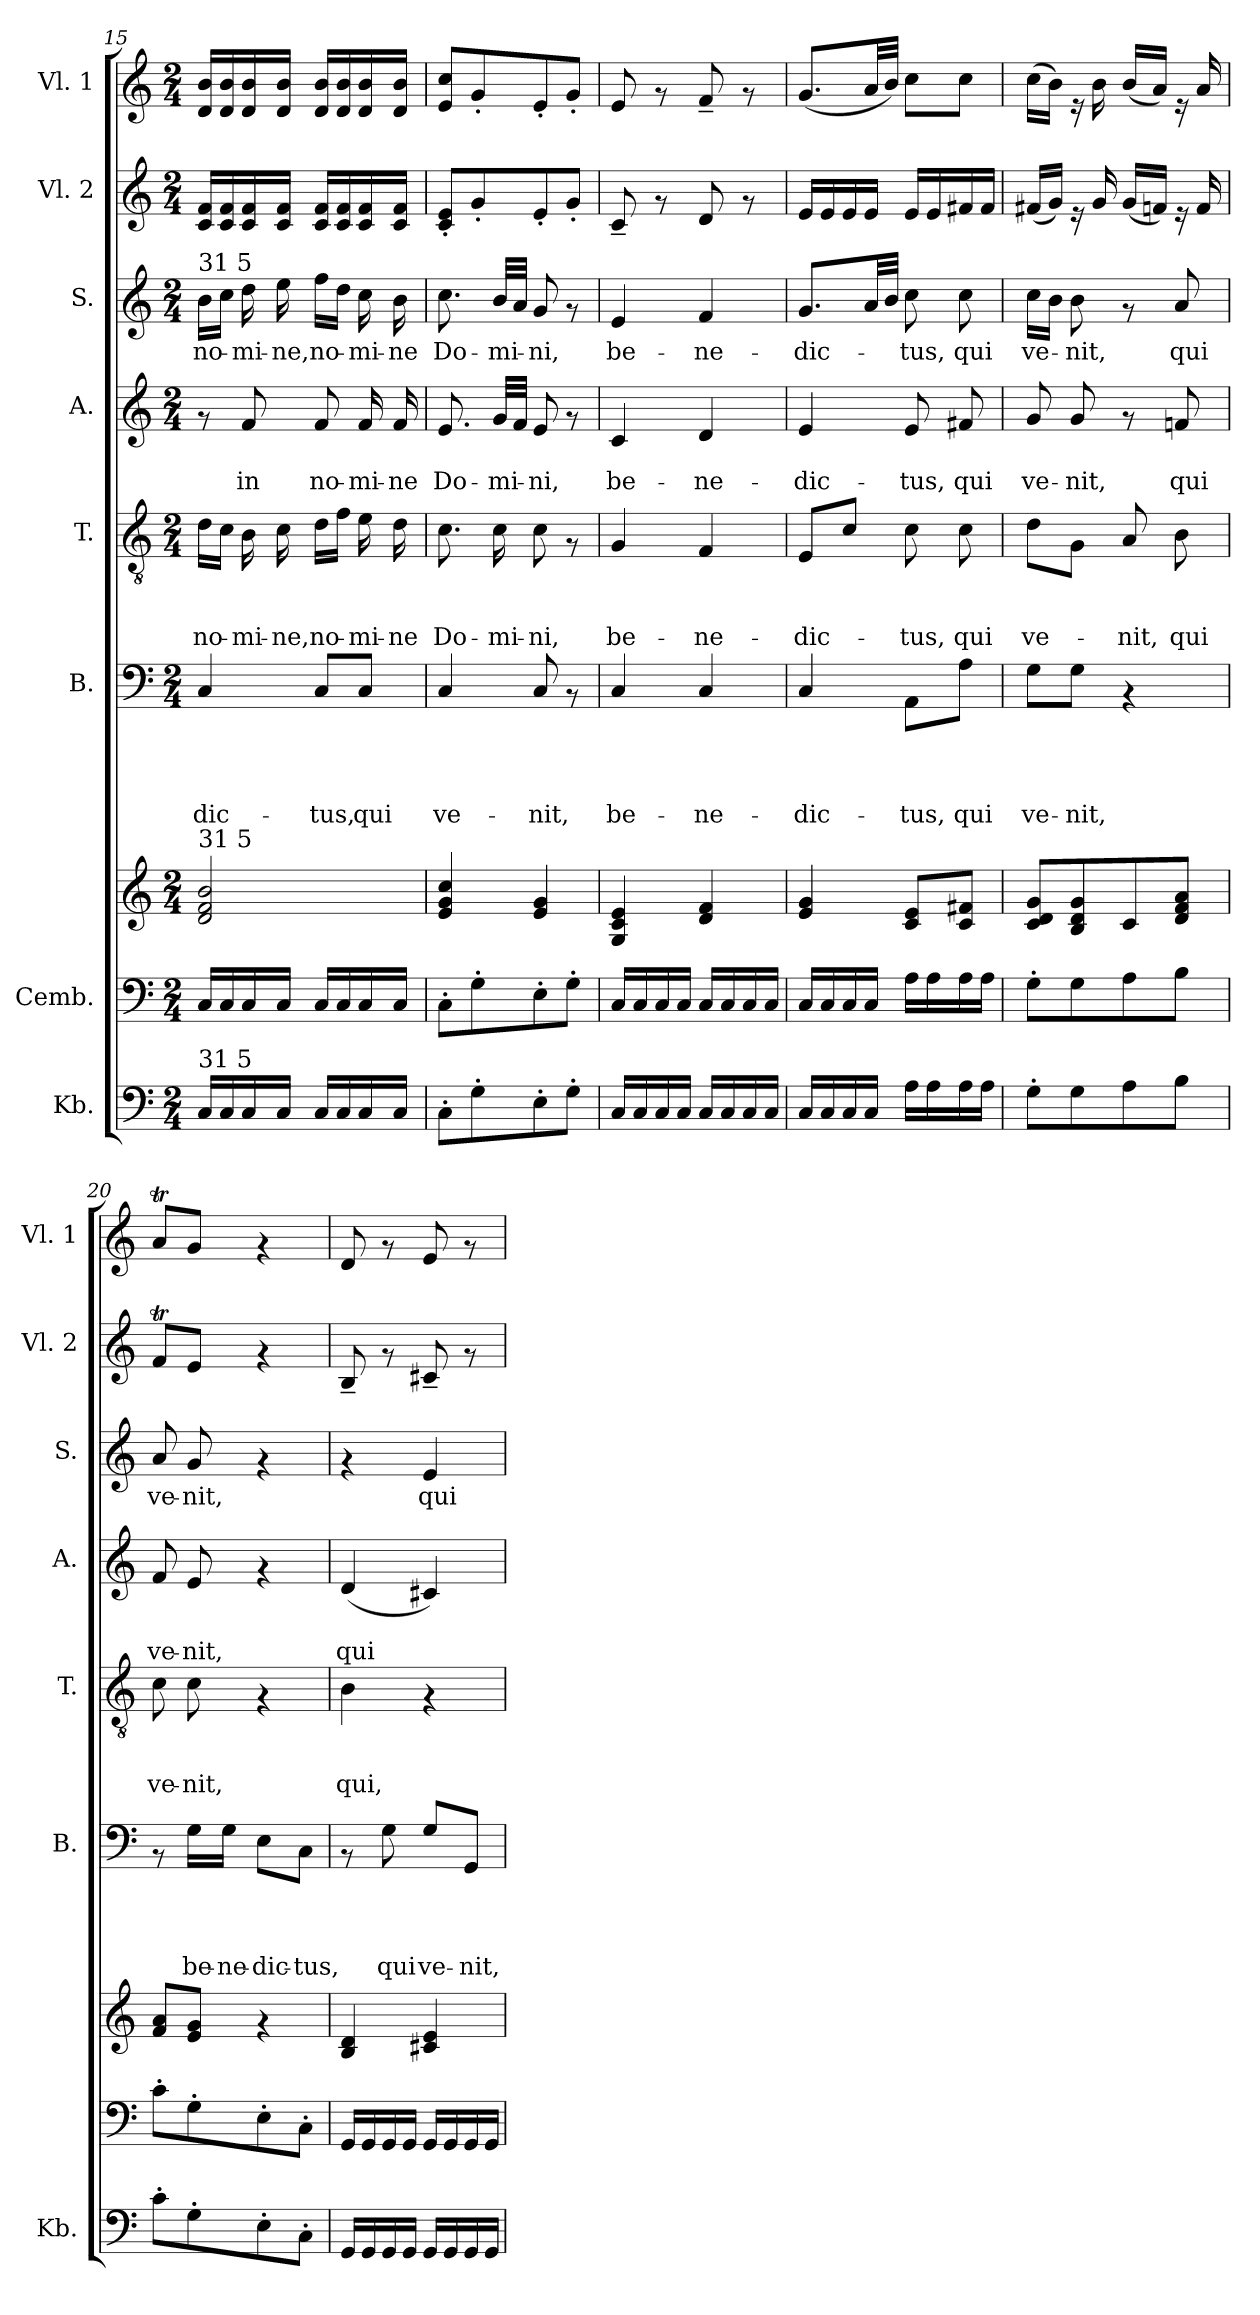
**kern	**kern	**kern	**kern	**text	**text	**text	**text	**kern	**text	**text	**text	**kern	**text	**text	**kern	**text	**kern	**kern
*part8	*part7	*part7	*part6	*part6	*part6	*part6	*part6	*part5	*part5	*part5	*part5	*part4	*part4	*part4	*part3	*part3	*part2	*part1
*staff9	*staff8	*staff7	*staff6	*staff6	*staff6	*staff6	*staff6	*staff5	*staff5	*staff5	*staff5	*staff4	*staff4	*staff4	*staff3	*staff3	*staff2	*staff1
*I"Kb.	*I"Cemb.	*	*I"B.	*	*	*	*	*I"T.	*	*	*	*I"A.	*	*	*I"S.	*	*I"Vl. 2	*I"Vl. 1
*I'Kb.	*	*	*I'B.	*	*	*	*	*I'T.	*	*	*	*I'A.	*	*	*I'S.	*	*I'Vl. 2	*I'Vl. 1
!!LO:PB:g=z
*clefF4	*clefF4	*clefG2	*clefF4	*	*	*	*	*clefGv2	*	*	*	*clefG2	*	*	*clefG2	*	*clefG2	*clefG2
*k[]	*k[]	*k[]	*k[]	*	*	*	*	*k[]	*	*	*	*k[]	*	*	*k[]	*	*k[]	*k[]
*C:	*C:	*C:	*C:	*	*	*	*	*C:	*	*	*	*C:	*	*	*C:	*	*C:	*C:
*M2/4	*M2/4	*M2/4	*M2/4	*	*	*	*	*M2/4	*	*	*	*M2/4	*	*	*M2/4	*	*M2/4	*M2/4
=15	=15	=15	=15	=15	=15	=15	=15	=15	=15	=15	=15	=15	=15	=15	=15	=15	=15	=15
!	!	!	!	!	!	!	!	!	!	!	!	!	!	!	!LO:TX:a:t=31 5	!	!	!
!	!	!LO:TX:a:t=31 5	!	!	!	!	!	!	!	!	!	!	!	!	!	!	!	!
!LO:TX:a:t=31 5	!	!	!	!	!	!	!	!	!	!	!	!	!	!	!	!	!	!
!	!	!	!	!	!	!	!LO:LY:b	!	!	!	!LO:LY:b	!	!	!	!	!LO:LY:b	!	!
16C/LL	16C/LL	2d/ 2f/ 2b/	4C/	.	.	.	-dic-	16d\LL	.	.	no-	8rf	.	.	16b\LL	no-	16c/ 16f/LL	16d/ 16b/LL
16C/	16C/	.	.	.	.	.	.	16c\JJ	.	.	.	.	.	.	16cc\JJ	.	16c/ 16f/	16d/ 16b/
!	!	!	!	!	!	!	!	!	!	!	!LO:LY:b	!	!	!LO:LY:b	!	!LO:LY:b	!	!
16C/	16C/	.	.	.	.	.	.	16B\	.	.	-mi-	8f/	.	in	16dd\	-mi-	16c/ 16f/	16d/ 16b/
!	!	!	!	!	!	!	!	!	!	!	!LO:LY:b	!	!	!	!	!LO:LY:b	!	!
16C/JJ	16C/JJ	.	.	.	.	.	.	16c\	.	.	-ne,	.	.	.	16ee\	-ne,	16c/ 16f/JJ	16d/ 16b/JJ
!	!	!	!	!	!	!	!LO:LY:b	!	!	!	!LO:LY:b	!	!	!LO:LY:b	!	!LO:LY:b	!	!
16C/LL	16C/LL	.	8C/L	.	.	.	-tus,	16d\LL	.	.	no-	8f/	.	no-	16ff\LL	no-	16c/ 16f/LL	16d/ 16b/LL
16C/	16C/	.	.	.	.	.	.	16f\JJ	.	.	.	.	.	.	16dd\JJ	.	16c/ 16f/	16d/ 16b/
!	!	!	!	!	!	!	!LO:LY:b	!	!	!	!LO:LY:b	!	!	!LO:LY:b	!	!LO:LY:b	!	!
16C/	16C/	.	8C/J	.	.	.	qui	16e\	.	.	-mi-	16f/	.	-mi-	16cc\	-mi-	16c/ 16f/	16d/ 16b/
!	!	!	!	!	!	!	!	!	!	!	!LO:LY:b	!	!	!LO:LY:b	!	!LO:LY:b	!	!
16C/JJ	16C/JJ	.	.	.	.	.	.	16d\	.	.	-ne	16f/	.	-ne	16b\	-ne	16c/ 16f/JJ	16d/ 16b/JJ
=16	=16	=16	=16	=16	=16	=16	=16	=16	=16	=16	=16	=16	=16	=16	=16	=16	=16	=16
!	!	!	!	!	!	!	!LO:LY:b	!	!	!	!LO:LY:b	!	!	!LO:LY:b	!	!LO:LY:b	!	!
8C'>\L	8C'>\L	4e/ 4g/ 4cc/	4C/	.	.	.	ve-	8.c\	.	.	Do-	8.e/	.	Do-	8.cc\	Do-	8c/'< 8e/'<L	8e/ 8cc/L
8G'>\	8G'>\	.	.	.	.	.	.	.	.	.	.	.	.	.	.	.	8g'</	8g'</
!	!	!	!	!	!	!	!	!	!	!	!LO:LY:b	!	!	!LO:LY:b	!	!LO:LY:b	!	!
.	.	.	.	.	.	.	.	16c\	.	.	-mi-	32g/LLL	.	-mi-	32b/LLL	-mi-	.	.
.	.	.	.	.	.	.	.	.	.	.	.	32f/JJJ	.	.	32a/JJJ	.	.	.
!	!	!	!	!	!	!	!LO:LY:b	!	!	!	!LO:LY:b	!	!	!LO:LY:b	!	!LO:LY:b	!	!
8E'>\	8E'>\	4e/ 4g/	8C/	.	.	.	-nit,	8c\	.	.	-ni,	8e/	.	-ni,	8g/	-ni,	8e'</	8e'</
8G'>\J	8G'>\J	.	8rAA	.	.	.	.	8rF	.	.	.	8rf	.	.	8rf	.	8g'</J	8g'</J
=17	=17	=17	=17	=17	=17	=17	=17	=17	=17	=17	=17	=17	=17	=17	=17	=17	=17	=17
!	!	!	!	!	!	!	!LO:LY:b	!	!	!	!LO:LY:b	!	!	!LO:LY:b	!	!LO:LY:b	!	!
16C/LL	16C/LL	4G/ 4c/ 4e/	4C/	.	.	.	be-	4G/	.	.	be-	4c/	.	be-	4e/	be-	8c~</	8e/
16C/	16C/	.	.	.	.	.	.	.	.	.	.	.	.	.	.	.	.	.
16C/	16C/	.	.	.	.	.	.	.	.	.	.	.	.	.	.	.	8rf	8rf
16C/JJ	16C/JJ	.	.	.	.	.	.	.	.	.	.	.	.	.	.	.	.	.
!	!	!	!	!	!	!	!LO:LY:b	!	!	!	!LO:LY:b	!	!	!LO:LY:b	!	!LO:LY:b	!	!
16C/LL	16C/LL	4d/ 4f/	4C/	.	.	.	-ne-	4F/	.	.	-ne-	4d/	.	-ne-	4f/	-ne-	8d/	8f~</
16C/	16C/	.	.	.	.	.	.	.	.	.	.	.	.	.	.	.	.	.
16C/	16C/	.	.	.	.	.	.	.	.	.	.	.	.	.	.	.	8rf	8rf
16C/JJ	16C/JJ	.	.	.	.	.	.	.	.	.	.	.	.	.	.	.	.	.
=18	=18	=18	=18	=18	=18	=18	=18	=18	=18	=18	=18	=18	=18	=18	=18	=18	=18	=18
!	!	!	!	!	!	!	!LO:LY:b	!	!	!	!LO:LY:b	!	!	!LO:LY:b	!	!LO:LY:b	!	!
16C/LL	16C/LL	4e/ 4g/	4C/	.	.	.	-dic-	8E/L	.	.	-dic-	4e/	.	-dic-	8.g/L	-dic-	16e/LL	(<8.g/L
16C/	16C/	.	.	.	.	.	.	.	.	.	.	.	.	.	.	.	16e/	.
16C/	16C/	.	.	.	.	.	.	8c/J	.	.	.	.	.	.	.	.	16e/	.
16C/JJ	16C/JJ	.	.	.	.	.	.	.	.	.	.	.	.	.	32a/LL	.	16e/JJ	32a/LL
.	.	.	.	.	.	.	.	.	.	.	.	.	.	.	32b/JJJ	.	.	32b/JJJ)
!	!	!	!	!	!	!	!LO:LY:b	!	!	!	!LO:LY:b	!	!	!LO:LY:b	!	!LO:LY:b	!	!
16A\LL	16A\LL	8c/ 8e/L	8AA\L	.	.	.	-tus,	8c\	.	.	-tus,	8e/	.	-tus,	8cc\	-tus,	16e/LL	8cc\L
16A\	16A\	.	.	.	.	.	.	.	.	.	.	.	.	.	.	.	16e/	.
!	!	!	!	!	!	!	!LO:LY:b	!	!	!	!LO:LY:b	!	!	!LO:LY:b	!	!LO:LY:b	!	!
16A\	16A\	8c/ 8f#X/J	8A\J	.	.	.	qui	8c\	.	.	qui	8f#X/	.	qui	8cc\	qui	16f#X/	8cc\J
16A\JJ	16A\JJ	.	.	.	.	.	.	.	.	.	.	.	.	.	.	.	16f#/JJ	.
=19	=19	=19	=19	=19	=19	=19	=19	=19	=19	=19	=19	=19	=19	=19	=19	=19	=19	=19
!	!	!	!	!	!	!	!LO:LY:b	!	!	!	!LO:LY:b	!	!	!LO:LY:b	!	!LO:LY:b	!	!
8G'>\L	8G'>\L	8c/ 8d/ 8g/L	8G\L	.	.	.	ve-	8d\L	.	.	ve-	8g/	.	ve-	16cc\LL	ve-	(<16f#X/LL	(>16cc\LL
.	.	.	.	.	.	.	.	.	.	.	.	.	.	.	16b\JJ	.	16g/JJ)	16b\JJ)
!	!	!	!	!	!	!	!LO:LY:b	!	!	!	!	!	!	!LO:LY:b	!	!LO:LY:b	!	!
8G\	8G\	8B/ 8d/ 8g/	8G\J	.	.	.	-nit,	8G\J	.	.	.	8g/	.	-nit,	8b\	-nit,	16re	16re
.	.	.	.	.	.	.	.	.	.	.	.	.	.	.	.	.	16g/	16b\
!	!	!	!	!	!	!	!	!	!	!	!LO:LY:b	!	!	!	!	!	!	!
8A\	8A\	8c/	4rAA	.	.	.	.	8A/	.	.	-nit,	8rf	.	.	8rf	.	(<16g/LL	(<16b/LL
.	.	.	.	.	.	.	.	.	.	.	.	.	.	.	.	.	16fn/JJ)	16a/JJ)
!	!	!	!	!	!	!	!	!	!	!	!LO:LY:b	!	!	!LO:LY:b	!	!LO:LY:b	!	!
8B\J	8B\J	8d/ 8f/ 8a/J	.	.	.	.	.	8B\	.	.	qui	8fn/	.	qui	8a/	qui	16re	16re
.	.	.	.	.	.	.	.	.	.	.	.	.	.	.	.	.	16f/	16a/
!!LO:PB:g=z
=20	=20	=20	=20	=20	=20	=20	=20	=20	=20	=20	=20	=20	=20	=20	=20	=20	=20	=20
!	!	!	!	!	!	!	!	!	!	!	!LO:LY:b	!	!	!LO:LY:b	!	!LO:LY:b	!	!
8c'>\L	8c'>\L	8f/ 8a/L	8rAA	.	.	.	.	8c\	.	.	ve-	8f/	.	ve-	8a/	ve-	8fT/L	8aT/L
!	!	!	!	!	!	!	!LO:LY:b	!	!	!	!LO:LY:b	!	!	!LO:LY:b	!	!LO:LY:b	!	!
8G'>\	8G'>\	8e/ 8g/J	16G\LL	.	.	.	be-	8c\	.	.	-nit,	8e/	.	-nit,	8g/	-nit,	8e/J	8g/J
!	!	!	!	!	!	!	!LO:LY:b	!	!	!	!	!	!	!	!	!	!	!
.	.	.	16G\JJ	.	.	.	-ne-	.	.	.	.	.	.	.	.	.	.	.
!	!	!	!	!	!	!	!LO:LY:b	!	!	!	!	!	!	!	!	!	!	!
8E'>\	8E'>\	4rf	8E\L	.	.	.	-dic-	4rF	.	.	.	4rf	.	.	4rf	.	4rf	4rf
!	!	!	!	!	!	!	!LO:LY:b	!	!	!	!	!	!	!	!	!	!	!
8C'>\J	8C'>\J	.	8C\J	.	.	.	-tus,	.	.	.	.	.	.	.	.	.	.	.
=21	=21	=21	=21	=21	=21	=21	=21	=21	=21	=21	=21	=21	=21	=21	=21	=21	=21	=21
!	!	!	!	!	!	!	!	!	!	!	!LO:LY:b	!	!	!LO:LY:b	!	!	!	!
16GG/LL	16GG/LL	4B/ 4d/	8rAA	.	.	.	.	4B\	.	.	qui,	(<4d/	.	qui	4rf	.	8B~</	8d/
16GG/	16GG/	.	.	.	.	.	.	.	.	.	.	.	.	.	.	.	.	.
!	!	!	!	!	!	!	!LO:LY:b	!	!	!	!	!	!	!	!	!	!	!
16GG/	16GG/	.	8G\	.	.	.	qui	.	.	.	.	.	.	.	.	.	8rf	8rf
16GG/JJ	16GG/JJ	.	.	.	.	.	.	.	.	.	.	.	.	.	.	.	.	.
!	!	!	!	!	!	!	!LO:LY:b	!	!	!	!	!	!	!	!	!LO:LY:b	!	!
16GG/LL	16GG/LL	4c#X/ 4e/	8G/L	.	.	.	ve-	4rF	.	.	.	4c#X/)	.	.	4e/	qui	8c#X~</	8e/
16GG/	16GG/	.	.	.	.	.	.	.	.	.	.	.	.	.	.	.	.	.
!	!	!	!	!	!	!	!LO:LY:b	!	!	!	!	!	!	!	!	!	!	!
16GG/	16GG/	.	8GG/J	.	.	.	-nit,	.	.	.	.	.	.	.	.	.	8rf	8rf
16GG/JJ	16GG/JJ	.	.	.	.	.	.	.	.	.	.	.	.	.	.	.	.	.
=	=	=	=	=	=	=	=	=	=	=	=	=	=	=	=	=	=	=
*-	*-	*-	*-	*-	*-	*-	*-	*-	*-	*-	*-	*-	*-	*-	*-	*-	*-	*-
